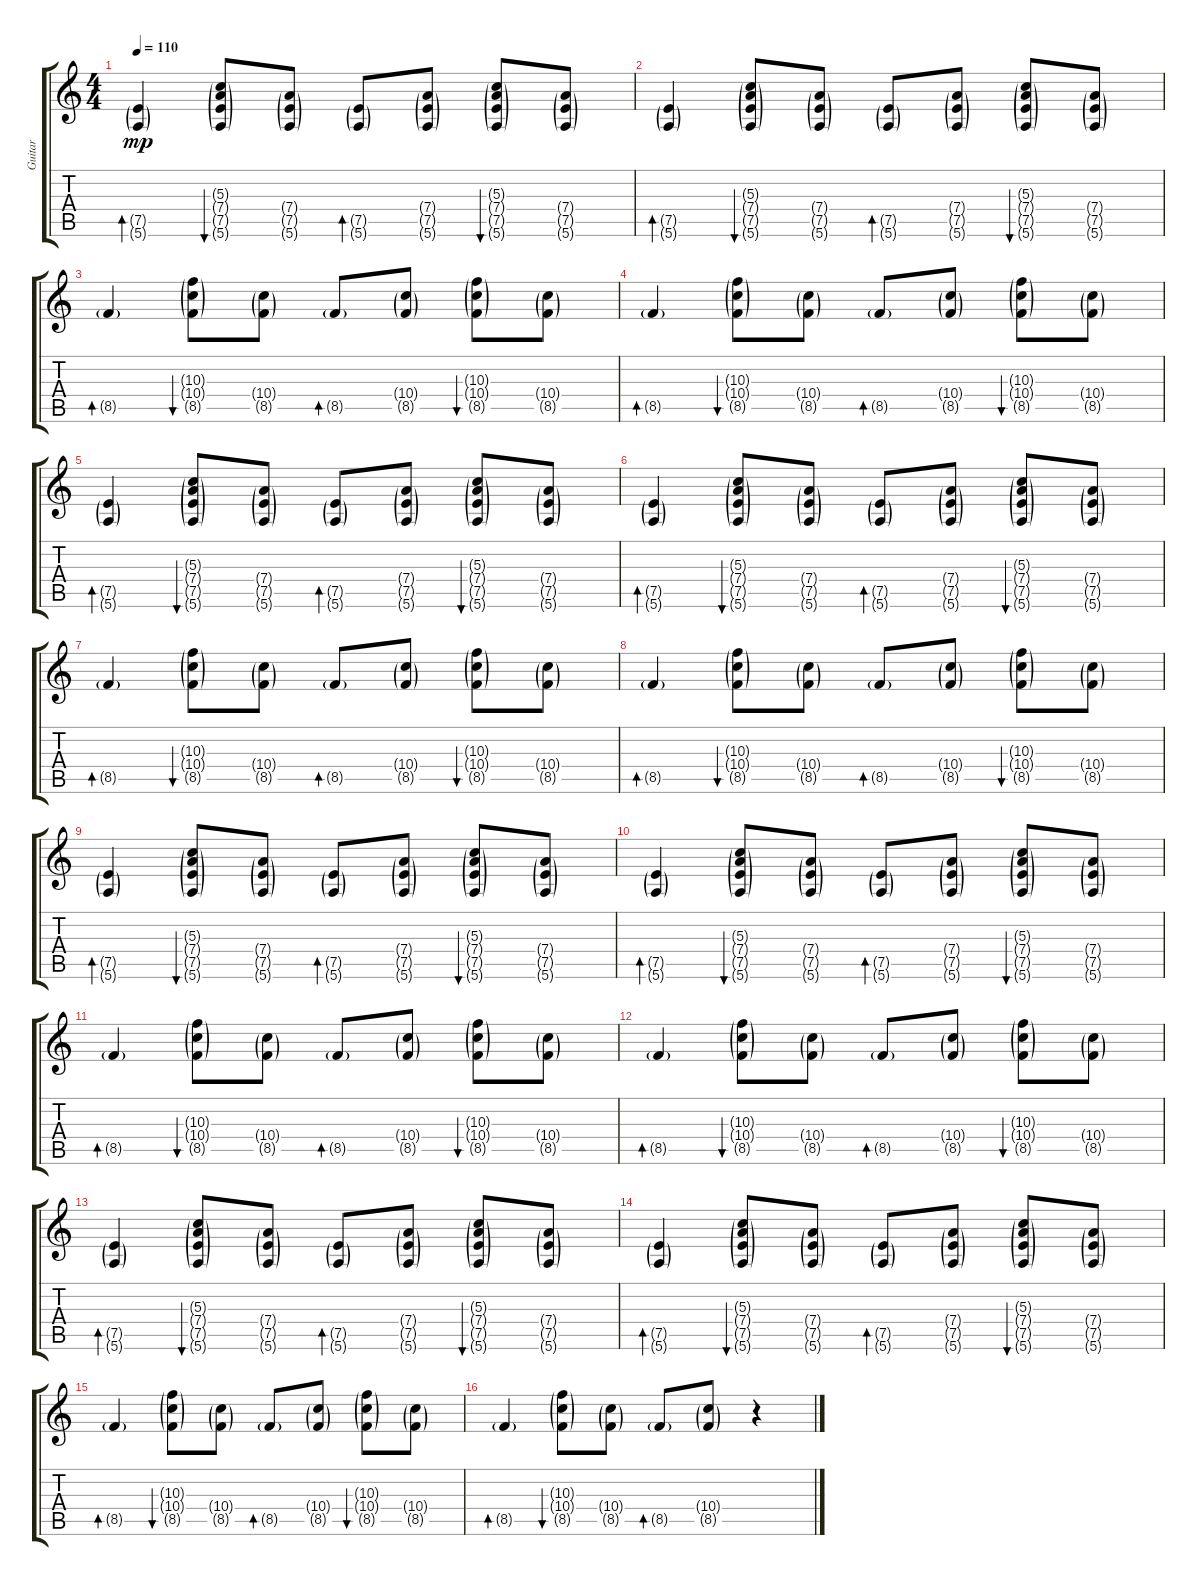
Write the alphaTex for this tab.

\track ("Guitar" "Guitar") {instrument acousticguitarsteel}
\staff {score tabs}
\tuning (E4 B3 G3 D3 A2 E2) {hide}
\ts (4 4)
\tempo 110
\clef g2
\ks c
(7.5{g} 5.6{g}).4{bd 120 dy mp} (5.3{g} 7.4{g} 7.5{g} 5.6{g}).8{bu 120} (7.4{g} 7.5{g} 5.6{g}).8 (7.5{g} 5.6{g}).8{bd 120} (7.4{g} 7.5{g} 5.6{g}).8 (5.3{g} 7.4{g} 7.5{g} 5.6{g}).8{bu 120} (7.4{g} 7.5{g} 5.6{g}).8 |
(7.5{g} 5.6{g}).4{bd 120} (5.3{g} 7.4{g} 7.5{g} 5.6{g}).8{bu 120} (7.4{g} 7.5{g} 5.6{g}).8 (7.5{g} 5.6{g}).8{bd 120} (7.4{g} 7.5{g} 5.6{g}).8 (5.3{g} 7.4{g} 7.5{g} 5.6{g}).8{bu 120} (7.4{g} 7.5{g} 5.6{g}).8 |
8.5{g}.4{bd 120} (10.3{g} 10.4{g} 8.5{g}).8{bu 120} (10.4{g} 8.5{g}).8 8.5{g}.8{bd 120} (10.4{g} 8.5{g}).8 (10.3{g} 10.4{g} 8.5{g}).8{bu 120} (10.4{g} 8.5{g}).8 |
8.5{g}.4{bd 120} (10.3{g} 10.4{g} 8.5{g}).8{bu 120} (10.4{g} 8.5{g}).8 8.5{g}.8{bd 120} (10.4{g} 8.5{g}).8 (10.3{g} 10.4{g} 8.5{g}).8{bu 120} (10.4{g} 8.5{g}).8 |
(7.5{g} 5.6{g}).4{bd 120} (5.3{g} 7.4{g} 7.5{g} 5.6{g}).8{bu 120} (7.4{g} 7.5{g} 5.6{g}).8 (7.5{g} 5.6{g}).8{bd 120} (7.4{g} 7.5{g} 5.6{g}).8 (5.3{g} 7.4{g} 7.5{g} 5.6{g}).8{bu 120} (7.4{g} 7.5{g} 5.6{g}).8 |
(7.5{g} 5.6{g}).4{bd 120} (5.3{g} 7.4{g} 7.5{g} 5.6{g}).8{bu 120} (7.4{g} 7.5{g} 5.6{g}).8 (7.5{g} 5.6{g}).8{bd 120} (7.4{g} 7.5{g} 5.6{g}).8 (5.3{g} 7.4{g} 7.5{g} 5.6{g}).8{bu 120} (7.4{g} 7.5{g} 5.6{g}).8 |
8.5{g}.4{bd 120} (10.3{g} 10.4{g} 8.5{g}).8{bu 120} (10.4{g} 8.5{g}).8 8.5{g}.8{bd 120} (10.4{g} 8.5{g}).8 (10.3{g} 10.4{g} 8.5{g}).8{bu 120} (10.4{g} 8.5{g}).8 |
8.5{g}.4{bd 120} (10.3{g} 10.4{g} 8.5{g}).8{bu 120} (10.4{g} 8.5{g}).8 8.5{g}.8{bd 120} (10.4{g} 8.5{g}).8 (10.3{g} 10.4{g} 8.5{g}).8{bu 120} (10.4{g} 8.5{g}).8 |
(7.5{g} 5.6{g}).4{bd 120} (5.3{g} 7.4{g} 7.5{g} 5.6{g}).8{bu 120} (7.4{g} 7.5{g} 5.6{g}).8 (7.5{g} 5.6{g}).8{bd 120} (7.4{g} 7.5{g} 5.6{g}).8 (5.3{g} 7.4{g} 7.5{g} 5.6{g}).8{bu 120} (7.4{g} 7.5{g} 5.6{g}).8 |
(7.5{g} 5.6{g}).4{bd 120} (5.3{g} 7.4{g} 7.5{g} 5.6{g}).8{bu 120} (7.4{g} 7.5{g} 5.6{g}).8 (7.5{g} 5.6{g}).8{bd 120} (7.4{g} 7.5{g} 5.6{g}).8 (5.3{g} 7.4{g} 7.5{g} 5.6{g}).8{bu 120} (7.4{g} 7.5{g} 5.6{g}).8 |
8.5{g}.4{bd 120} (10.3{g} 10.4{g} 8.5{g}).8{bu 120} (10.4{g} 8.5{g}).8 8.5{g}.8{bd 120} (10.4{g} 8.5{g}).8 (10.3{g} 10.4{g} 8.5{g}).8{bu 120} (10.4{g} 8.5{g}).8 |
8.5{g}.4{bd 120} (10.3{g} 10.4{g} 8.5{g}).8{bu 120} (10.4{g} 8.5{g}).8 8.5{g}.8{bd 120} (10.4{g} 8.5{g}).8 (10.3{g} 10.4{g} 8.5{g}).8{bu 120} (10.4{g} 8.5{g}).8 |
(7.5{g} 5.6{g}).4{bd 120} (5.3{g} 7.4{g} 7.5{g} 5.6{g}).8{bu 120} (7.4{g} 7.5{g} 5.6{g}).8 (7.5{g} 5.6{g}).8{bd 120} (7.4{g} 7.5{g} 5.6{g}).8 (5.3{g} 7.4{g} 7.5{g} 5.6{g}).8{bu 120} (7.4{g} 7.5{g} 5.6{g}).8 |
(7.5{g} 5.6{g}).4{bd 120} (5.3{g} 7.4{g} 7.5{g} 5.6{g}).8{bu 120} (7.4{g} 7.5{g} 5.6{g}).8 (7.5{g} 5.6{g}).8{bd 120} (7.4{g} 7.5{g} 5.6{g}).8 (5.3{g} 7.4{g} 7.5{g} 5.6{g}).8{bu 120} (7.4{g} 7.5{g} 5.6{g}).8 |
8.5{g}.4{bd 120} (10.3{g} 10.4{g} 8.5{g}).8{bu 120} (10.4{g} 8.5{g}).8 8.5{g}.8{bd 120} (10.4{g} 8.5{g}).8 (10.3{g} 10.4{g} 8.5{g}).8{bu 120} (10.4{g} 8.5{g}).8 |
8.5{g}.4{bd 120} (10.3{g} 10.4{g} 8.5{g}).8{bu 120} (10.4{g} 8.5{g}).8 8.5{g}.8{bd 120} (10.4{g} 8.5{g}).8 r.4
